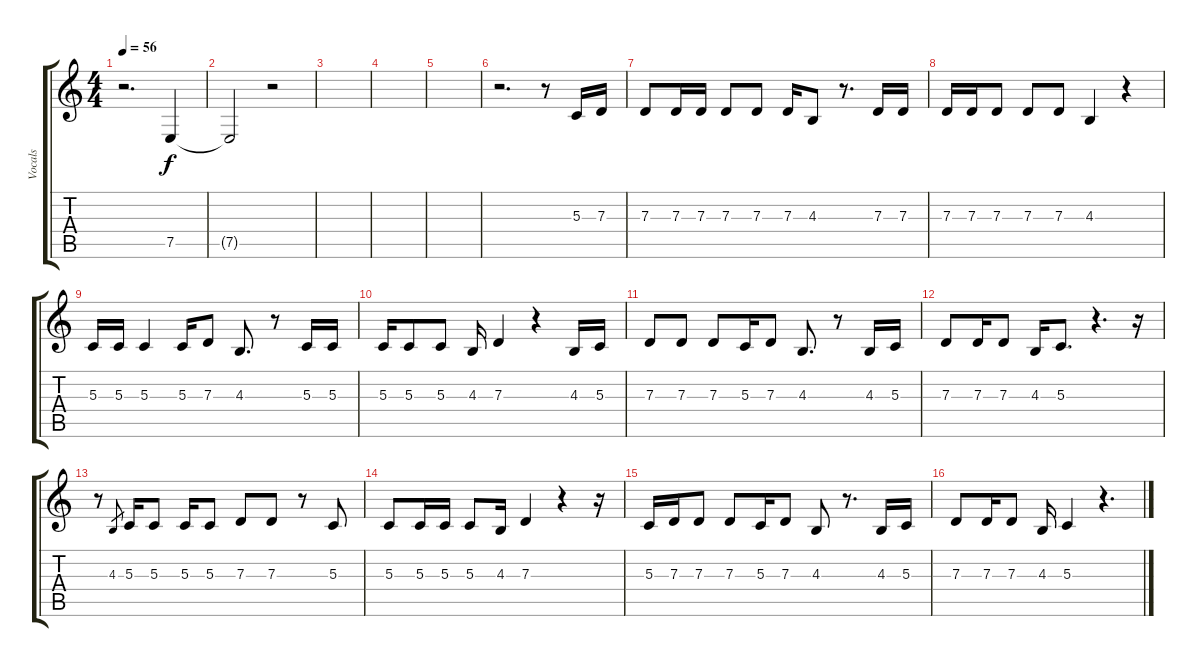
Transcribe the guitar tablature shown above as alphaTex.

\track ("Vocals" "Vocals") {instrument viola}
\staff {score tabs}
\tuning (E4 B3 G3 D3 A2 E2) {hide}
\ts (4 4)
\tempo 56
\clef g2
\ks c
r.2{d dy f} 7.5.4{instrument pad3polysynth} |
7.5{t}.2 r.2{instrument viola} |
|
|
|
r.2{d volume 16 instrument viola} r.8 5.3.16 7.3.16 |
7.3.8 7.3.16 7.3.16 7.3.8 7.3.8 7.3.16 4.3.8 r.8{d} 7.3.16 7.3.16 |
7.3.16 7.3.16 7.3.8 7.3.8 7.3.8 4.3.4 r.4 |
5.3.16 5.3.16 5.3.4 5.3.16 7.3.8 4.3.8{d} r.8 5.3.16 5.3.16 |
5.3.16 5.3.8 5.3.8 4.3.16 7.3.4 r.4 4.3.16 5.3.16 |
7.3.8 7.3.8 7.3.8 5.3.16 7.3.8 4.3.8{d} r.8 4.3.16 5.3.16 |
7.3.8 7.3.16 7.3.8 4.3.16 5.3.8{d} r.4{d} r.16 |
r.8 4.3.8{gr} 5.3.16 5.3.8 5.3.16 5.3.8 7.3.8 7.3.8 r.8 5.3.8 |
5.3.8 5.3.16 5.3.16 5.3.8 4.3.16 7.3.4 r.4 r.16 |
5.3.16 7.3.16 7.3.8 7.3.8 5.3.16 7.3.8 4.3.8 r.8{d} 4.3.16 5.3.16 |
7.3.8 7.3.16 7.3.8 4.3.16 5.3.4 r.4{d}
